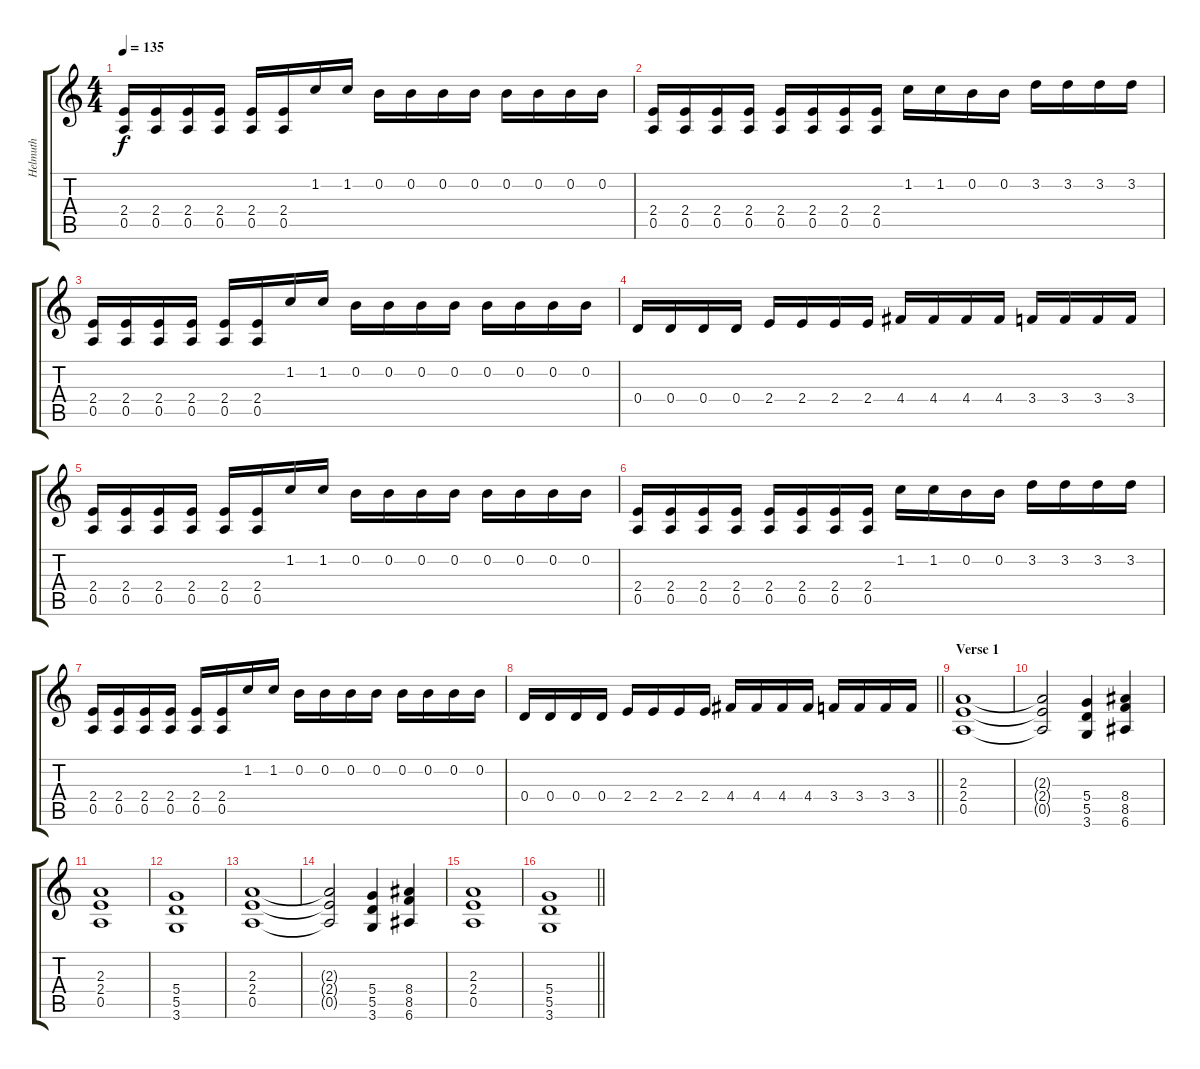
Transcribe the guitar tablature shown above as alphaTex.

\track ("Helmuth" "Helmuth") {instrument distortionguitar}
\staff {score tabs}
\tuning (E4 B3 G3 D3 A2 E2) {hide}
\ts (4 4)
\tempo 135
\clef g2
\ks c
(2.4 0.5).16{dy f instrument distortionguitar} (2.4 0.5).16 (2.4 0.5).16 (2.4 0.5).16 (2.4 0.5).16 (2.4 0.5).16 1.2.16 1.2.16 0.2.16 0.2.16 0.2.16 0.2.16 0.2.16 0.2.16 0.2.16 0.2.16 |
(2.4 0.5).16 (2.4 0.5).16 (2.4 0.5).16 (2.4 0.5).16 (2.4 0.5).16 (2.4 0.5).16 (2.4 0.5).16 (2.4 0.5).16 1.2.16 1.2.16 0.2.16 0.2.16 3.2.16 3.2.16 3.2.16 3.2.16 |
(2.4 0.5).16 (2.4 0.5).16 (2.4 0.5).16 (2.4 0.5).16 (2.4 0.5).16 (2.4 0.5).16 1.2.16 1.2.16 0.2.16 0.2.16 0.2.16 0.2.16 0.2.16 0.2.16 0.2.16 0.2.16 |
0.4.16 0.4.16 0.4.16 0.4.16 2.4.16 2.4.16 2.4.16 2.4.16 4.4.16 4.4.16 4.4.16 4.4.16 3.4.16 3.4.16 3.4.16 3.4.16 |
(2.4 0.5).16 (2.4 0.5).16 (2.4 0.5).16 (2.4 0.5).16 (2.4 0.5).16 (2.4 0.5).16 1.2.16 1.2.16 0.2.16 0.2.16 0.2.16 0.2.16 0.2.16 0.2.16 0.2.16 0.2.16 |
(2.4 0.5).16 (2.4 0.5).16 (2.4 0.5).16 (2.4 0.5).16 (2.4 0.5).16 (2.4 0.5).16 (2.4 0.5).16 (2.4 0.5).16 1.2.16 1.2.16 0.2.16 0.2.16 3.2.16 3.2.16 3.2.16 3.2.16 |
(2.4 0.5).16 (2.4 0.5).16 (2.4 0.5).16 (2.4 0.5).16 (2.4 0.5).16 (2.4 0.5).16 1.2.16 1.2.16 0.2.16 0.2.16 0.2.16 0.2.16 0.2.16 0.2.16 0.2.16 0.2.16 |
\barLineRight lightlight
0.4.16 0.4.16 0.4.16 0.4.16 2.4.16 2.4.16 2.4.16 2.4.16 4.4.16 4.4.16 4.4.16 4.4.16 3.4.16 3.4.16 3.4.16 3.4.16 |
\section ("" "Verse 1")
(2.3 2.4 0.5).1 |
(2.3{t} 2.4{t} 0.5{t}).2 (5.4 5.5 3.6).4 (8.4 8.5 6.6).4 |
(2.3 2.4 0.5).1 |
(5.4 5.5 3.6).1 |
(2.3 2.4 0.5).1 |
(2.3{t} 2.4{t} 0.5{t}).2 (5.4 5.5 3.6).4 (8.4 8.5 6.6).4 |
(2.3 2.4 0.5).1 |
\barLineRight lightlight
(5.4 5.5 3.6).1
